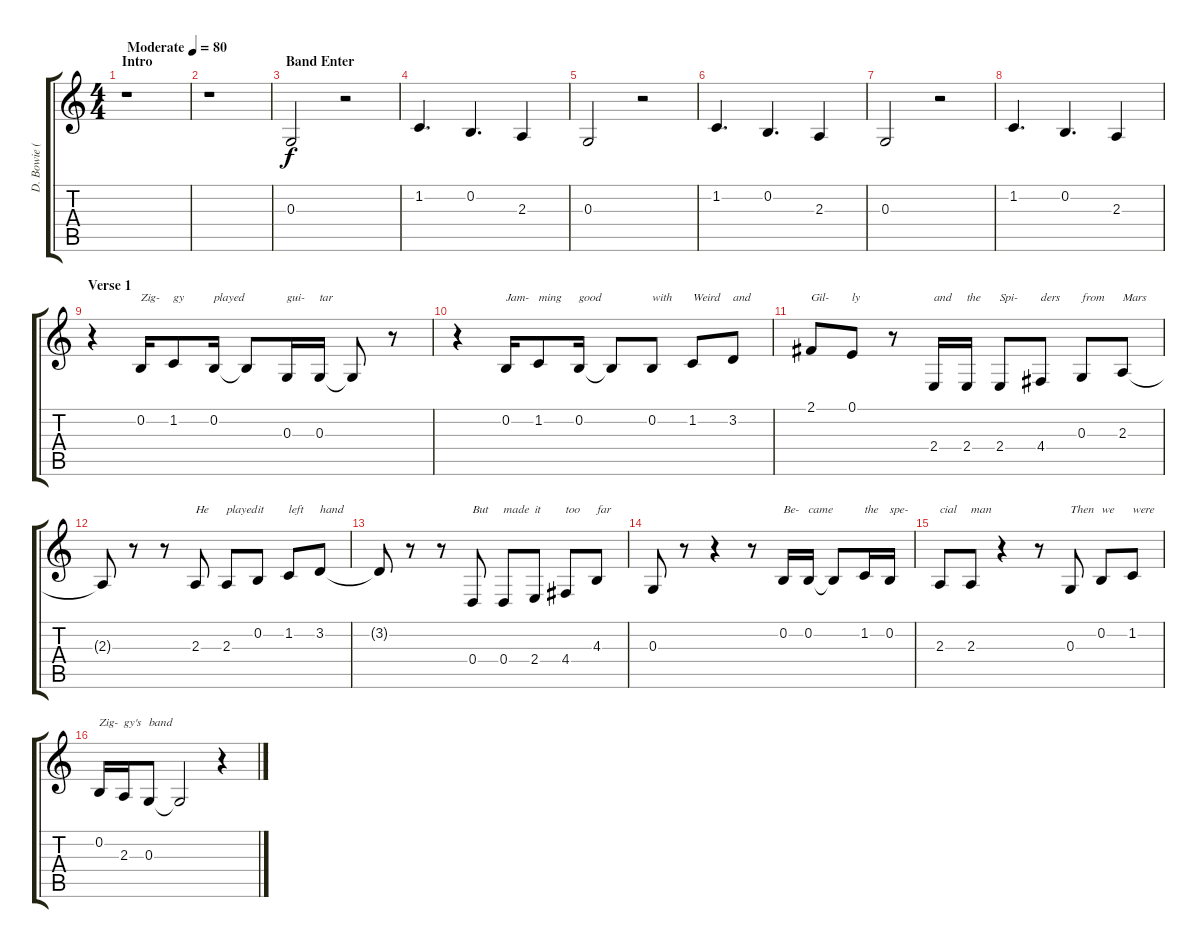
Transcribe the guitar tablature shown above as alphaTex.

\track ("D. Bowie (Vocals)" "D. Bowie (") {instrument steeldrums}
\staff {score tabs}
\tuning (E4 B3 G3 D3 A2 E2) {hide}
\ts (4 4)
\section ("" "Intro")
\tempo (80 "Moderate")
\clef g2
\ks c
r.1{dy f instrument steeldrums} |
r.1 |
\section ("" "Band Enter")
0.3.2 r.2 |
1.2.4{d} 0.2.4{d} 2.3.4 |
0.3.2 r.2 |
1.2.4{d} 0.2.4{d} 2.3.4 |
0.3.2 r.2 |
1.2.4{d} 0.2.4{d} 2.3.4 |
\section ("" "Verse 1")
r.4 0.2.16{txt "Zig-"} 1.2.8{txt "gy"} 0.2.16{txt "played"} 0.2{t}.8 0.3.16{txt "gui-"} 0.3.16{txt "tar"} 0.3{t}.8 r.8 |
r.4 0.2.16{txt "Jam-"} 1.2.8{txt "ming"} 0.2.16{txt "good"} 0.2{t}.8 0.2.8{txt "with"} 1.2.8{txt "Weird"} 3.2.8{txt "and"} |
2.1.8{txt "Gil-"} 0.1.8{txt "ly"} r.8 2.4.16{txt "and"} 2.4.16{txt "the"} 2.4.8{txt "Spi-"} 4.4.8{txt "ders"} 0.3.8{txt "from"} 2.3.8{txt "Mars"} |
2.3{t}.8 r.8 r.8 2.3.8{txt "He"} 2.3.8{txt "played"} 0.2.8{txt "it"} 1.2.8{txt "left"} 3.2.8{txt "hand"} |
3.2{t}.8 r.8 r.8 0.4.8{txt "But"} 0.4.8{txt "made"} 2.4.8{txt "it"} 4.4.8{txt "too"} 4.3.8{txt "far"} |
0.3.8 r.8 r.4 r.8 0.2.16{txt "Be-"} 0.2.16{txt "came"} 0.2{t}.8 1.2.16{txt "the"} 0.2.16{txt "spe-"} |
2.3.8{txt "cial"} 2.3.8{txt "man"} r.4 r.8 0.3.8{txt "Then"} 0.2.8{txt "we"} 1.2.8{txt "were"} |
0.2.16{txt "Zig-"} 2.3.16{txt "gy's"} 0.3.8{txt "band"} 0.3{t}.2 r.4
